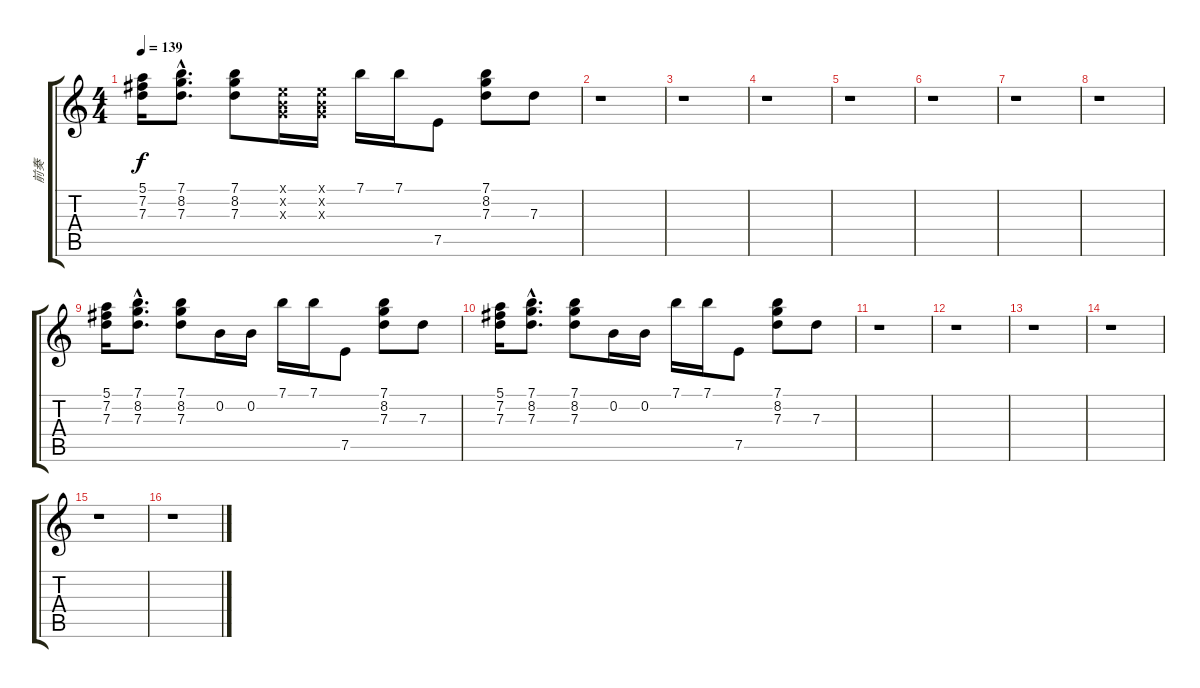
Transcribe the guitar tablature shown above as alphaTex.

\track ("前奏" "前奏") {instrument overdrivenguitar}
\staff {score tabs}
\tuning (E4 B3 G3 D3 A2 E2) {hide}
\ts (4 4)
\tempo 139
\clef g2
\ks c
(5.1 7.2 7.3).16{dy f} (7.1{hac} 8.2{hac} 7.3{hac}).8{d} (7.1 8.2 7.3).8 (0.1{x} 0.2{x} 0.3{x}).16 (0.1{x} 0.2{x} 0.3{x}).16 7.1.16 7.1.16 7.5.8 (7.1 8.2 7.3).8 7.3.8 |
r.1 |
r.1 |
r.1 |
r.1 |
r.1 |
r.1 |
r.1 |
(5.1 7.2 7.3).16 (7.1{hac} 8.2{hac} 7.3{hac}).8{d} (7.1 8.2 7.3).8 0.2.16 0.2.16 7.1.16 7.1.16 7.5.8 (7.1 8.2 7.3).8 7.3.8 |
(5.1 7.2 7.3).16 (7.1{hac} 8.2{hac} 7.3{hac}).8{d} (7.1 8.2 7.3).8 0.2.16 0.2.16 7.1.16 7.1.16 7.5.8 (7.1 8.2 7.3).8 7.3.8 |
r.1 |
r.1 |
r.1 |
r.1 |
r.1 |
r.1
